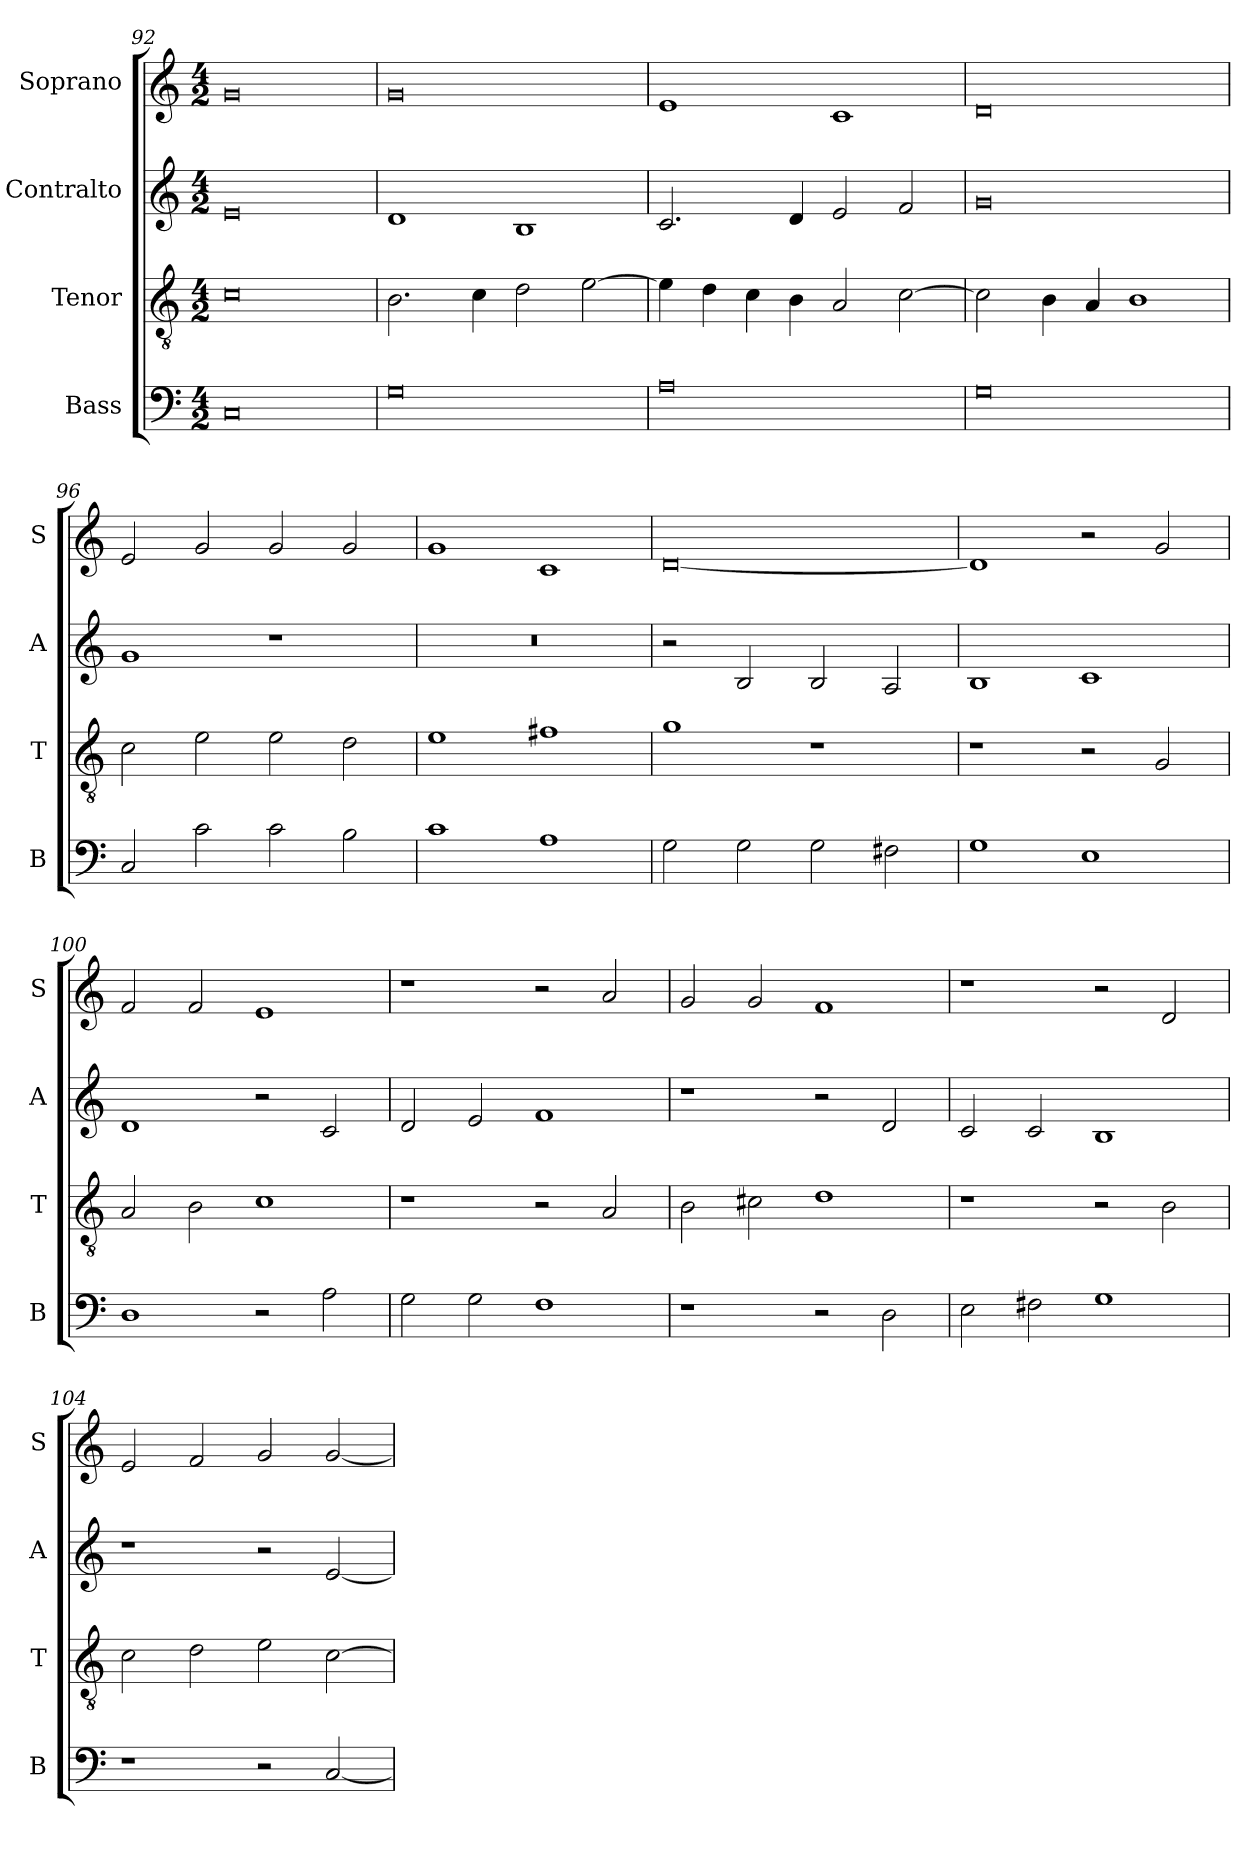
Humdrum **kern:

**kern	**kern	**kern	**kern
*part4	*part3	*part2	*part1
*staff4	*staff3	*staff2	*staff1
*I"Bass	*I"Tenor	*I"Contralto	*I"Soprano
*I'B	*I'T	*I'A	*I'S
*clefF4	*clefGv2	*clefG2	*clefG2
*k[]	*k[]	*k[]	*k[]
*G:mix	*G:mix	*G:mix	*G:mix
*M4/2	*M4/2	*M4/2	*M4/2
=92	=92	=92	=92
0C	0c	0e	0g
=93	=93	=93	=93
0G	2.B	1d	0g
.	4c	.	.
.	2d	1B	.
.	[2e	.	.
=94	=94	=94	=94
0A	4e]	2.c	1e
.	4d	.	.
.	4c	.	.
.	4B	4d	.
.	2A	2e	1c
.	[2c	2f	.
=95	=95	=95	=95
0G	2c]	0g	0d
.	4B	.	.
.	4A	.	.
.	1B	.	.
=96	=96	=96	=96
2C	2c	1g	2e
2c	2e	.	2g
2c	2e	1r	2g
2B	2d	.	2g
=97	=97	=97	=97
1c	1e	0r	1g
1A	1f#X	.	1c
=98	=98	=98	=98
2G	1g	2r	[0d
2G	.	2B	.
2G	1r	2B	.
2F#X	.	2A	.
=99	=99	=99	=99
1G	1r	1B	1d]
1E	2r	1c	2r
.	2G	.	2g
=100	=100	=100	=100
1D	2A	1d	2f
.	2B	.	2f
2r	1c	2r	1e
2A	.	2c	.
=101	=101	=101	=101
2G	1r	2d	1r
2G	.	2e	.
1F	2r	1f	2r
.	2A	.	2a
=102	=102	=102	=102
1r	2B	1r	2g
.	2c#X	.	2g
2r	1d	2r	1f
2D	.	2d	.
=103	=103	=103	=103
2E	1r	2c	1r
2F#X	.	2c	.
1G	2r	1B	2r
.	2B	.	2d
=104	=104	=104	=104
1r	2c	1r	2e
.	2d	.	2f
2r	2e	2r	2g
[2C	[2c	[2e	[2g
=	=	=	=
*-	*-	*-	*-
